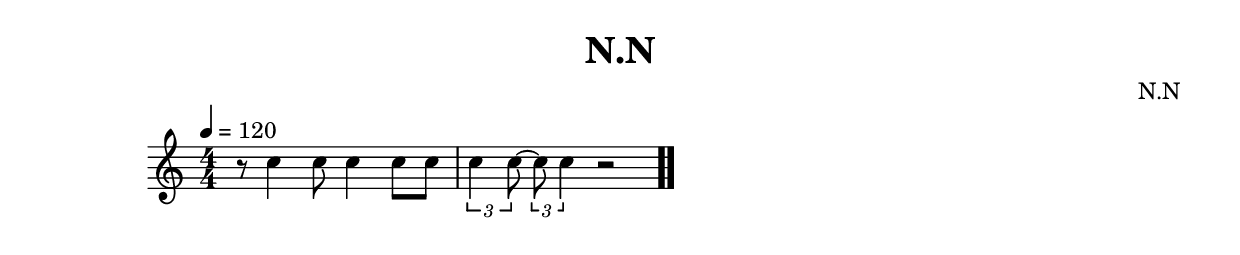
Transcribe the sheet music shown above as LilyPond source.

\version "2.13.2"

#(ly:set-option 'point-and-click #f)

\header {
  title = "N.N"
  composer = "N.N"
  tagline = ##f
}
global =
{
    \override Staff.TimeSignature #'style = #'()
    \time 4/4
    \clef "treble"
    \key c \major
    \override Rest #'direction = #'0
    \override MultiMeasureRest #'staff-position = #0
}
\score
{
<<
    \transpose c' c'

    
    \new Staff
    <<
    \transpose c' c'

    {
      \global
  		%\override Score.MetronomeMark #'transparent = ##t
  		%\override Score.MetronomeMark #'stencil = ##f
  		
  		\override HorizontalBracket #'direction = #UP
  		\override HorizontalBracket #'bracket-flare = #'(0 . 0)
  		
  		\override TextSpanner #'dash-fraction = #1.0
  		\override TextSpanner #'bound-details #'left #'text = \markup{ \concat{\draw-line #'(0 . -1.0) \draw-line #'(1.0 . 0) }}
  		\override TextSpanner #'bound-details #'right #'text = \markup{ \concat{ \draw-line #'(1.0 . 0) \draw-line #'(0 . -1.0) }}
          \set Score.markFormatter = #format-mark-box-numbers


      \tempo 4 = 120
      \set Score.currentBarNumber = #1
     
      | \time 4/4 r8 c''4 c''8 c''4 c''8 c''8 
      | \tuplet 3/2 {c''4 c''8~} \tuplet 3/2 {c''8 c''4} r2\bar  ".."
    }
    >>
>>    
}
